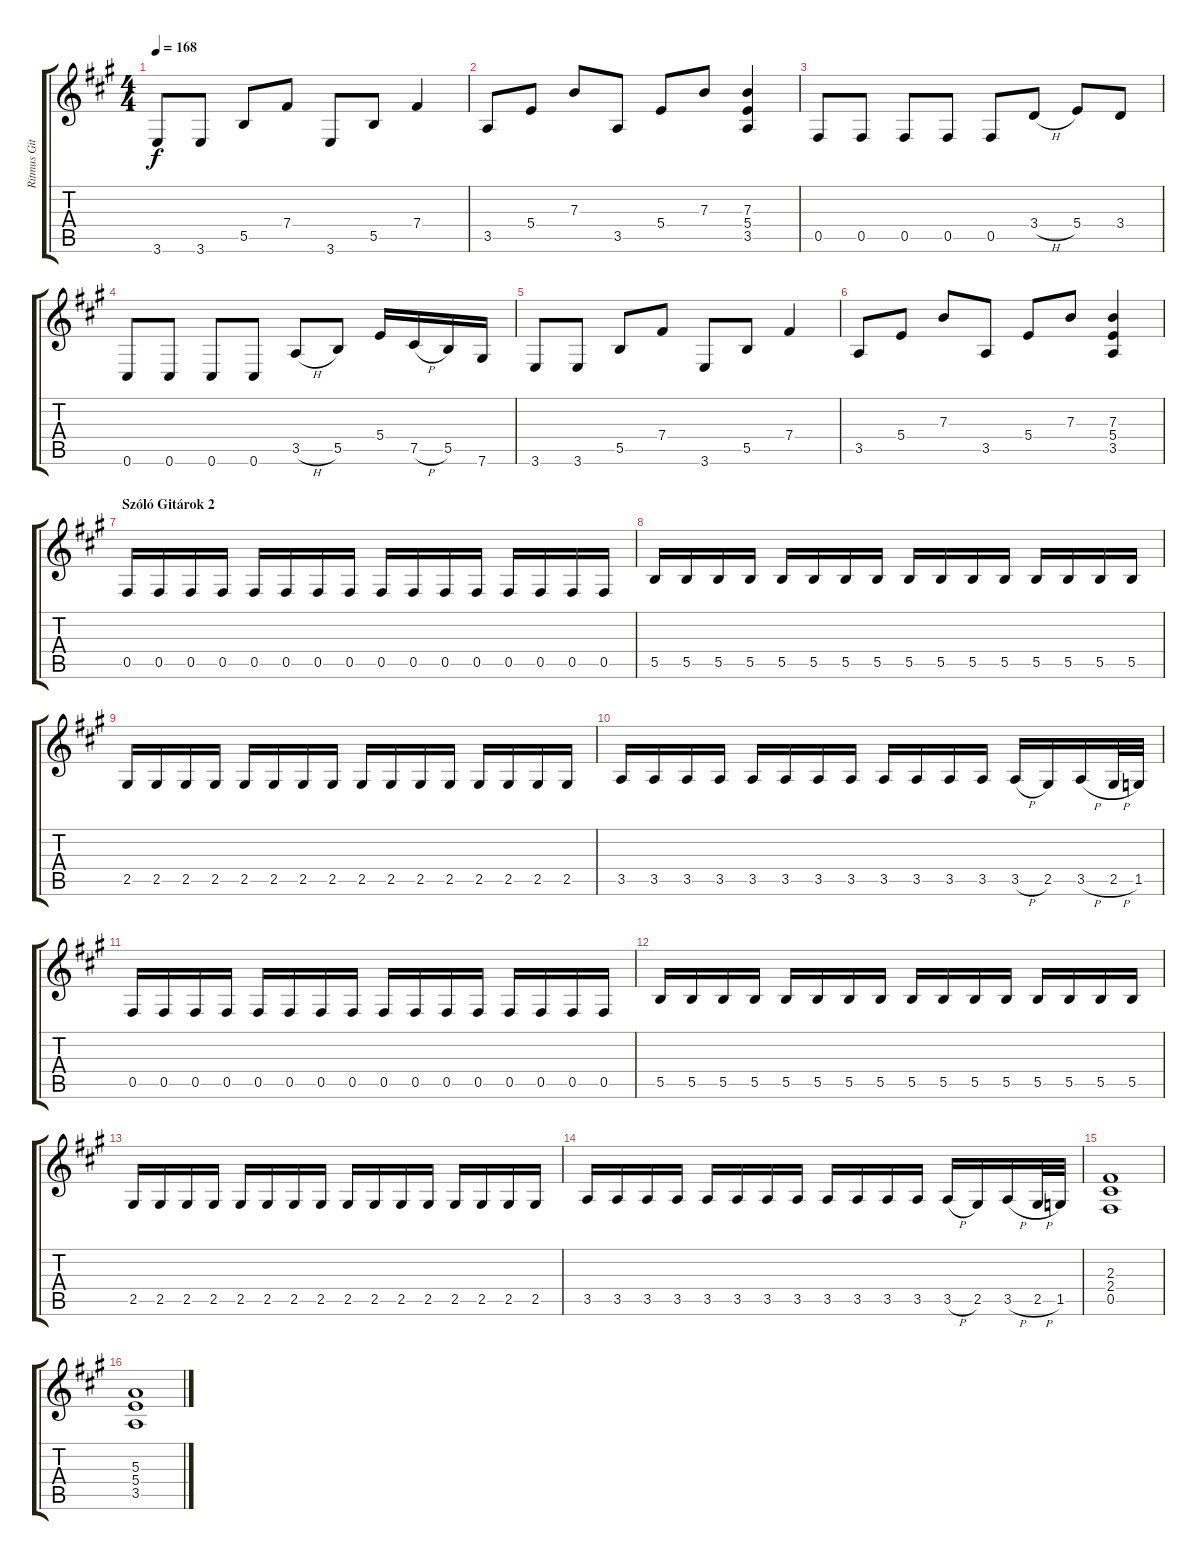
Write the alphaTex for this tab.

\track ("Ritmus Gitár 2" "Ritmus Git") {instrument distortionguitar}
\staff {score tabs}
\tuning (Db4 Ab3 E3 B2 Gb2 Db2) {hide}
\ts (4 4)
\tempo 168
\clef g2
\ks f#minor
3.6.8{dy f} 3.6.8 5.5.8 7.4.8 3.6.8 5.5.8 7.4.4 |
3.5.8 5.4.8 7.3.8 3.5.8 5.4.8 7.3.8 (7.3 5.4 3.5).4 |
0.5.8 0.5.8 0.5.8 0.5.8 0.5.8 3.4{h}.8 5.4.8 3.4.8 |
0.6.8 0.6.8 0.6.8 0.6.8 3.5{h}.8 5.5.8 5.4.16 7.5{h}.16 5.5.16 7.6.16 |
3.6.8 3.6.8 5.5.8 7.4.8 3.6.8 5.5.8 7.4.4 |
3.5.8 5.4.8 7.3.8 3.5.8 5.4.8 7.3.8 (7.3 5.4 3.5).4 |
\section ("" "Szóló Gitárok 2")
0.5.16 0.5.16 0.5.16 0.5.16 0.5.16 0.5.16 0.5.16 0.5.16 0.5.16 0.5.16 0.5.16 0.5.16 0.5.16 0.5.16 0.5.16 0.5.16 |
5.5.16 5.5.16 5.5.16 5.5.16 5.5.16 5.5.16 5.5.16 5.5.16 5.5.16 5.5.16 5.5.16 5.5.16 5.5.16 5.5.16 5.5.16 5.5.16 |
2.5.16 2.5.16 2.5.16 2.5.16 2.5.16 2.5.16 2.5.16 2.5.16 2.5.16 2.5.16 2.5.16 2.5.16 2.5.16 2.5.16 2.5.16 2.5.16 |
3.5.16 3.5.16 3.5.16 3.5.16 3.5.16 3.5.16 3.5.16 3.5.16 3.5.16 3.5.16 3.5.16 3.5.16 3.5{h}.16 2.5.16 3.5{h}.16 2.5{h}.32 1.5.32 |
0.5.16 0.5.16 0.5.16 0.5.16 0.5.16 0.5.16 0.5.16 0.5.16 0.5.16 0.5.16 0.5.16 0.5.16 0.5.16 0.5.16 0.5.16 0.5.16 |
5.5.16 5.5.16 5.5.16 5.5.16 5.5.16 5.5.16 5.5.16 5.5.16 5.5.16 5.5.16 5.5.16 5.5.16 5.5.16 5.5.16 5.5.16 5.5.16 |
2.5.16 2.5.16 2.5.16 2.5.16 2.5.16 2.5.16 2.5.16 2.5.16 2.5.16 2.5.16 2.5.16 2.5.16 2.5.16 2.5.16 2.5.16 2.5.16 |
3.5.16 3.5.16 3.5.16 3.5.16 3.5.16 3.5.16 3.5.16 3.5.16 3.5.16 3.5.16 3.5.16 3.5.16 3.5{h}.16 2.5.16 3.5{h}.16 2.5{h}.32 1.5.32 |
(2.3 2.4 0.5).1 |
(5.3 5.4 3.5).1
